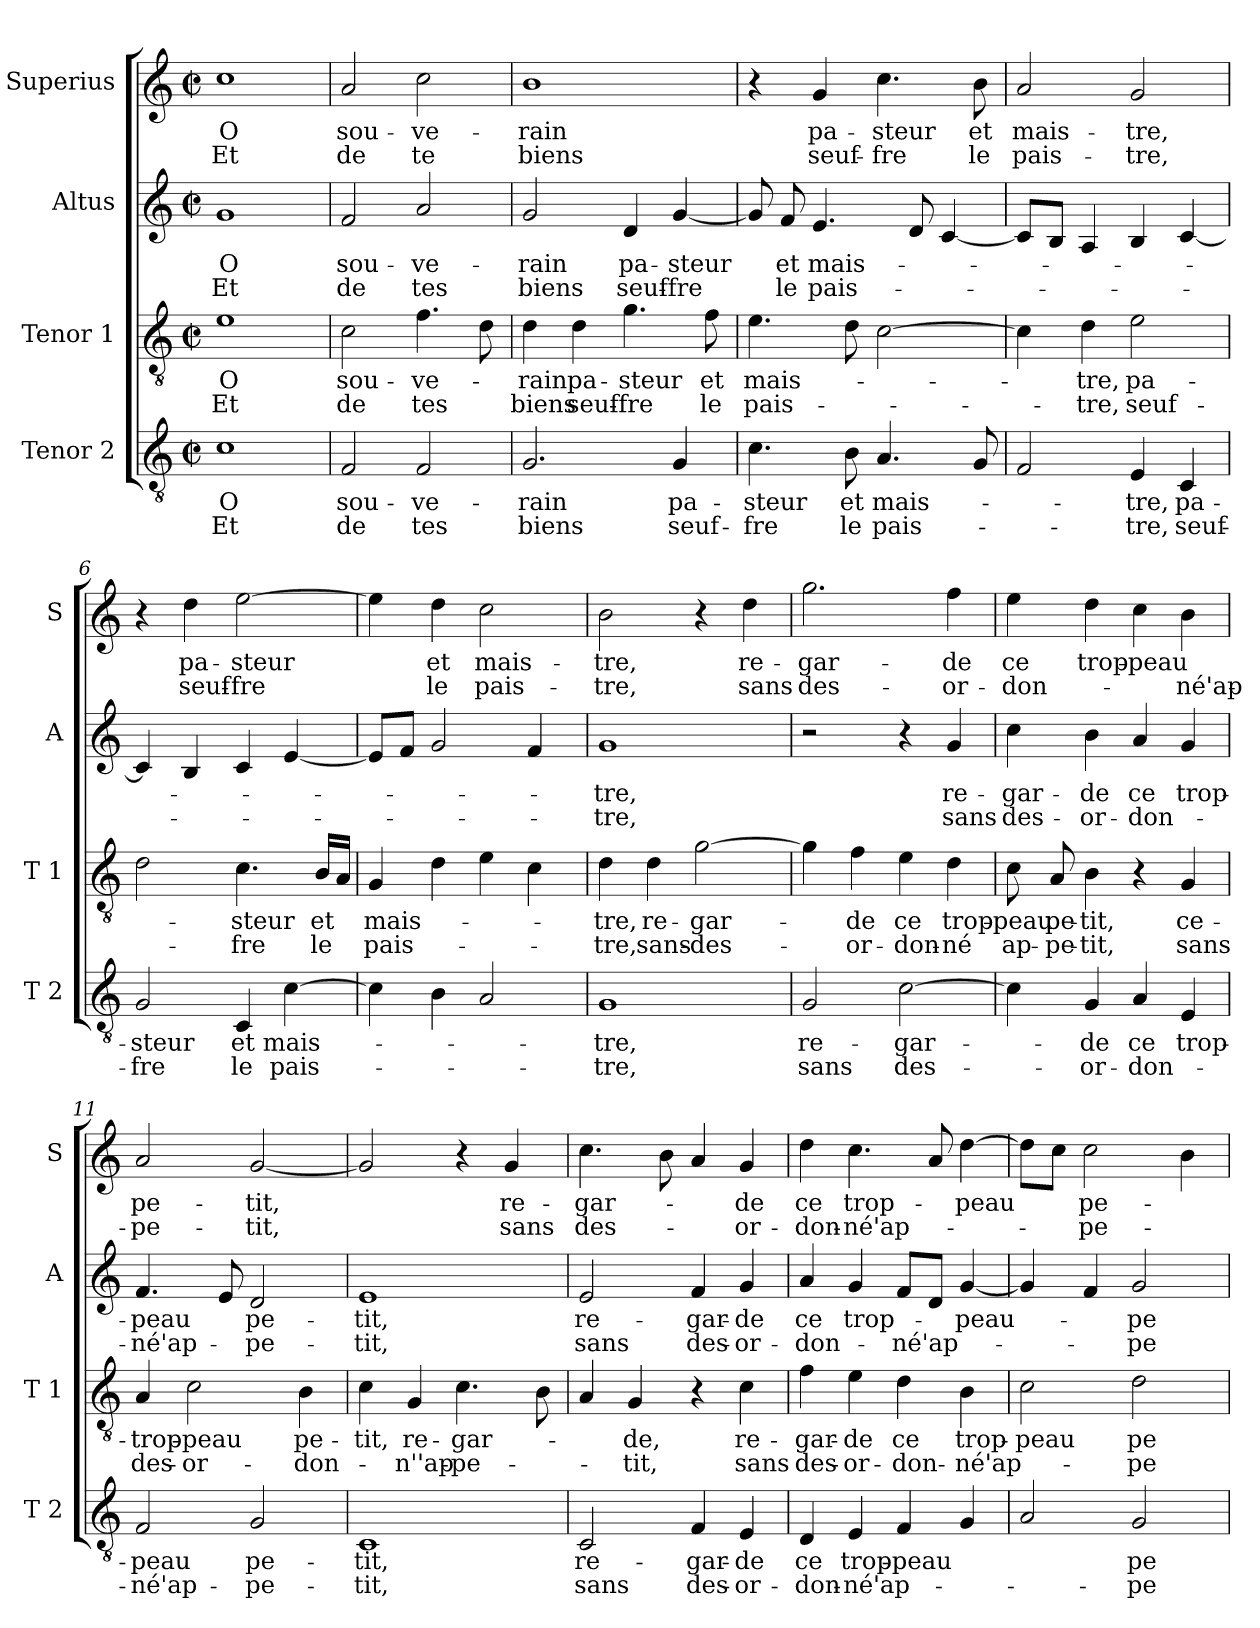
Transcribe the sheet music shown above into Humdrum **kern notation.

**kern	**text	**text	**kern	**text	**text	**kern	**text	**text	**kern	**text	**text
*part4	*part4	*part4	*part3	*part3	*part3	*part2	*part2	*part2	*part1	*part1	*part1
*staff4	*staff4	*staff4	*staff3	*staff3	*staff3	*staff2	*staff2	*staff2	*staff1	*staff1	*staff1
*I"Tenor 2	*	*	*I"Tenor 1	*	*	*I"Altus	*	*	*I"Superius	*	*
*I'T 2	*	*	*I'T 1	*	*	*I'A	*	*	*I'S	*	*
*clefGv2	*	*	*clefGv2	*	*	*clefG2	*	*	*clefG2	*	*
*k[]	*	*	*k[]	*	*	*k[]	*	*	*k[]	*	*
*C:	*	*	*C:	*	*	*C:	*	*	*C:	*	*
*M2/2	*	*	*M2/2	*	*	*M2/2	*	*	*M2/2	*	*
*met(c|)	*	*	*met(c|)	*	*	*met(c|)	*	*	*met(c|)	*	*
=1	=1	=1	=1	=1	=1	=1	=1	=1	=1	=1	=1
1c	O	Et	1e	O	Et	1g	O	Et	1cc	O	Et
=2	=2	=2	=2	=2	=2	=2	=2	=2	=2	=2	=2
2F/	sou-	de	2c\	sou-	de	2f/	sou-	de	2a/	sou-	de
2F/	-ve-	tes	4.f\	-ve-	tes	2a/	-ve-	tes	2cc\	-ve-	te
.	.	.	8d\	.	.	.	.	.	.	.	.
=3	=3	=3	=3	=3	=3	=3	=3	=3	=3	=3	=3
2.G/	-rain	biens	4d\	-rain	biens	2g/	-rain	biens	1b	-rain	biens
.	.	.	4d\	pa-	seuf-	.	.	.	.	.	.
.	.	.	4.g\	-steur	-fre	4d/	pa-	seuf-	.	.	.
4G/	pa-	seuf-	.	.	.	[4g/	-steur	-fre	.	.	.
.	.	.	8f\	et	le	.	.	.	.	.	.
=4	=4	=4	=4	=4	=4	=4	=4	=4	=4	=4	=4
4.c\	-steur	-fre	4.e\	mais-	pais-	8g/]	.	.	4r	.	.
.	.	.	.	.	.	8f/	et	le	.	.	.
.	.	.	.	.	.	4.e/	mais-	pais-	4g/	pa-	seuf-
8B\	et	le	8d\	.	.	.	.	.	.	.	.
4.A/	mais-	pais-	[2c\	.	.	.	.	.	4.cc\	-steur	-fre
.	.	.	.	.	.	8d/	.	.	.	.	.
.	.	.	.	.	.	[4c/	.	.	.	.	.
8G/	.	.	.	.	.	.	.	.	8b\	et	le
=5	=5	=5	=5	=5	=5	=5	=5	=5	=5	=5	=5
2F/	.	.	4c\]	.	.	8c/L]	.	.	2a/	mais-	pais-
.	.	.	.	.	.	8B/J	.	.	.	.	.
.	.	.	4d\	-tre,	-tre,	4A/	.	.	.	.	.
4E/	-tre,	-tre,	2e\	pa-	seuf-	4B/	.	.	2g/	-tre,	-tre,
4C/	pa-	seuf-	.	.	.	[4c/	.	.	.	.	.
!!LO:LB:g=z
=6	=6	=6	=6	=6	=6	=6	=6	=6	=6	=6	=6
2G/	-steur	-fre	2d\	.	.	4c/]	.	.	4r	.	.
.	.	.	.	.	.	4B/	.	.	4dd\	pa-	seuf-
4C/	et	le	4.c\	-steur	-fre	4c/	.	.	[2ee\	-steur	-fre
[4c\	mais-	pais-	.	.	.	[4e/	.	.	.	.	.
.	.	.	16B/LL	et	le	.	.	.	.	.	.
.	.	.	16A/JJ	.	.	.	.	.	.	.	.
=7	=7	=7	=7	=7	=7	=7	=7	=7	=7	=7	=7
4c\]	.	.	4G/	mais-	pais-	8e/L]	.	.	4ee\]	.	.
.	.	.	.	.	.	8f/J	.	.	.	.	.
4B\	.	.	4d\	.	.	2g/	.	.	4dd\	et	le
2A/	.	.	4e\	.	.	.	.	.	2cc\	mais-	pais-
.	.	.	4c\	.	.	4f/	.	.	.	.	.
=8	=8	=8	=8	=8	=8	=8	=8	=8	=8	=8	=8
1G	-tre,	-tre,	4d\	-tre,	-tre,	1g	-tre,	-tre,	2b\	-tre,	-tre,
.	.	.	4d\	re-	sans-	.	.	.	.	.	.
.	.	.	[2g\	-gar-	-des-	.	.	.	4r	.	.
.	.	.	.	.	.	.	.	.	4dd\	re-	sans
=9	=9	=9	=9	=9	=9	=9	=9	=9	=9	=9	=9
2G/	re-	sans	4g\]	.	.	2r	.	.	2.gg\	-gar-	des-
.	.	.	4f\	-de	-or-	.	.	.	.	.	.
[2c\	-gar-	des-	4e\	ce	-don-	4r	.	.	.	.	.
.	.	.	4d\	trop-	-né	4g/	re-	sans	4ff\	-de	-or-
=10	=10	=10	=10	=10	=10	=10	=10	=10	=10	=10	=10
4c\]	.	.	8c\	-peau	ap-	4cc\	-gar-	des-	4ee\	ce	-don-
.	.	.	8A/	pe-	-pe-	.	.	.	.	.	.
4G/	-de	-or-	4B\	-tit,	-tit,	4b\	-de	-or-	4dd\	trop-	.
4A/	ce	-don-	4r	.	.	4a/	ce	-don-	4cc\	-peau	.
4E/	trop-	.	4G/	ce-	sans	4g/	trop-	.	4b\	.	-né'ap-
!!LO:LB:g=z
=11	=11	=11	=11	=11	=11	=11	=11	=11	=11	=11	=11
2F/	-peau	-né'ap-	4A/	-trop-	des-	4.f/	-peau	-né'ap-	2a/	pe-	-pe-
.	.	.	2c\	-peau	-or-	.	.	.	.	.	.
.	.	.	.	.	.	8e/	.	.	.	.	.
2G/	pe-	-pe-	.	.	.	2d/	pe-	-pe-	[2g/	-tit,	-tit,
.	.	.	4B\	pe-	-don-	.	.	.	.	.	.
=12	=12	=12	=12	=12	=12	=12	=12	=12	=12	=12	=12
1C	-tit,	-tit,	4c\	-tit,	.	1e	-tit,	-tit,	2g/]	.	.
.	.	.	4G/	re-	-n''ap-	.	.	.	.	.	.
.	.	.	4.c\	-gar-	-pe-	.	.	.	4r	.	.
.	.	.	.	.	.	.	.	.	4g/	re-	sans
.	.	.	8B\	.	.	.	.	.	.	.	.
=13	=13	=13	=13	=13	=13	=13	=13	=13	=13	=13	=13
2C/	re-	sans	4A/	.	.	2e/	re-	sans	4.cc\	-gar-	des-
.	.	.	4G/	-de,	-tit,	.	.	.	.	.	.
.	.	.	.	.	.	.	.	.	8b\	.	.
4F/	-gar-	des-	4r	.	.	4f/	-gar-	des-	4a/	.	.
4E/	-de	-or-	4c\	re-	sans	4g/	-de	-or-	4g/	-de	-or-
=14	=14	=14	=14	=14	=14	=14	=14	=14	=14	=14	=14
4D/	ce	-don-	4f\	-gar-	des-	4a/	ce	-don-	4dd\	ce	-don-
4E/	trop-	-né'ap-	4e\	-de	-or-	4g/	trop-	.	4.cc\	trop-	-né'ap-
4F/	-peau	.	4d\	ce	-don-	8f/L	.	-né'ap-	.	.	.
.	.	.	.	.	.	8d/J	.	.	8a/	.	.
4G/	.	.	4B\	trop-	-né'ap-	[4g/	-peau-	.	[4dd\	-peau	.
=15	=15	=15	=15	=15	=15	=15	=15	=15	=15	=15	=15
2A/	.	.	2c\	-peau	.	4g/]	.	.	8dd\L]	.	.
.	.	.	.	.	.	.	.	.	8cc\J	.	.
.	.	.	.	.	.	4f/	.	.	2cc\	pe-	-pe-
2G/	pe-	-pe-	2d\	pe-	-pe-	2g/	-pe-	-pe-	.	.	.
.	.	.	.	.	.	.	.	.	4b\	.	.
=	=	=	=	=	=	=	=	=	=	=	=
*-	*-	*-	*-	*-	*-	*-	*-	*-	*-	*-	*-
